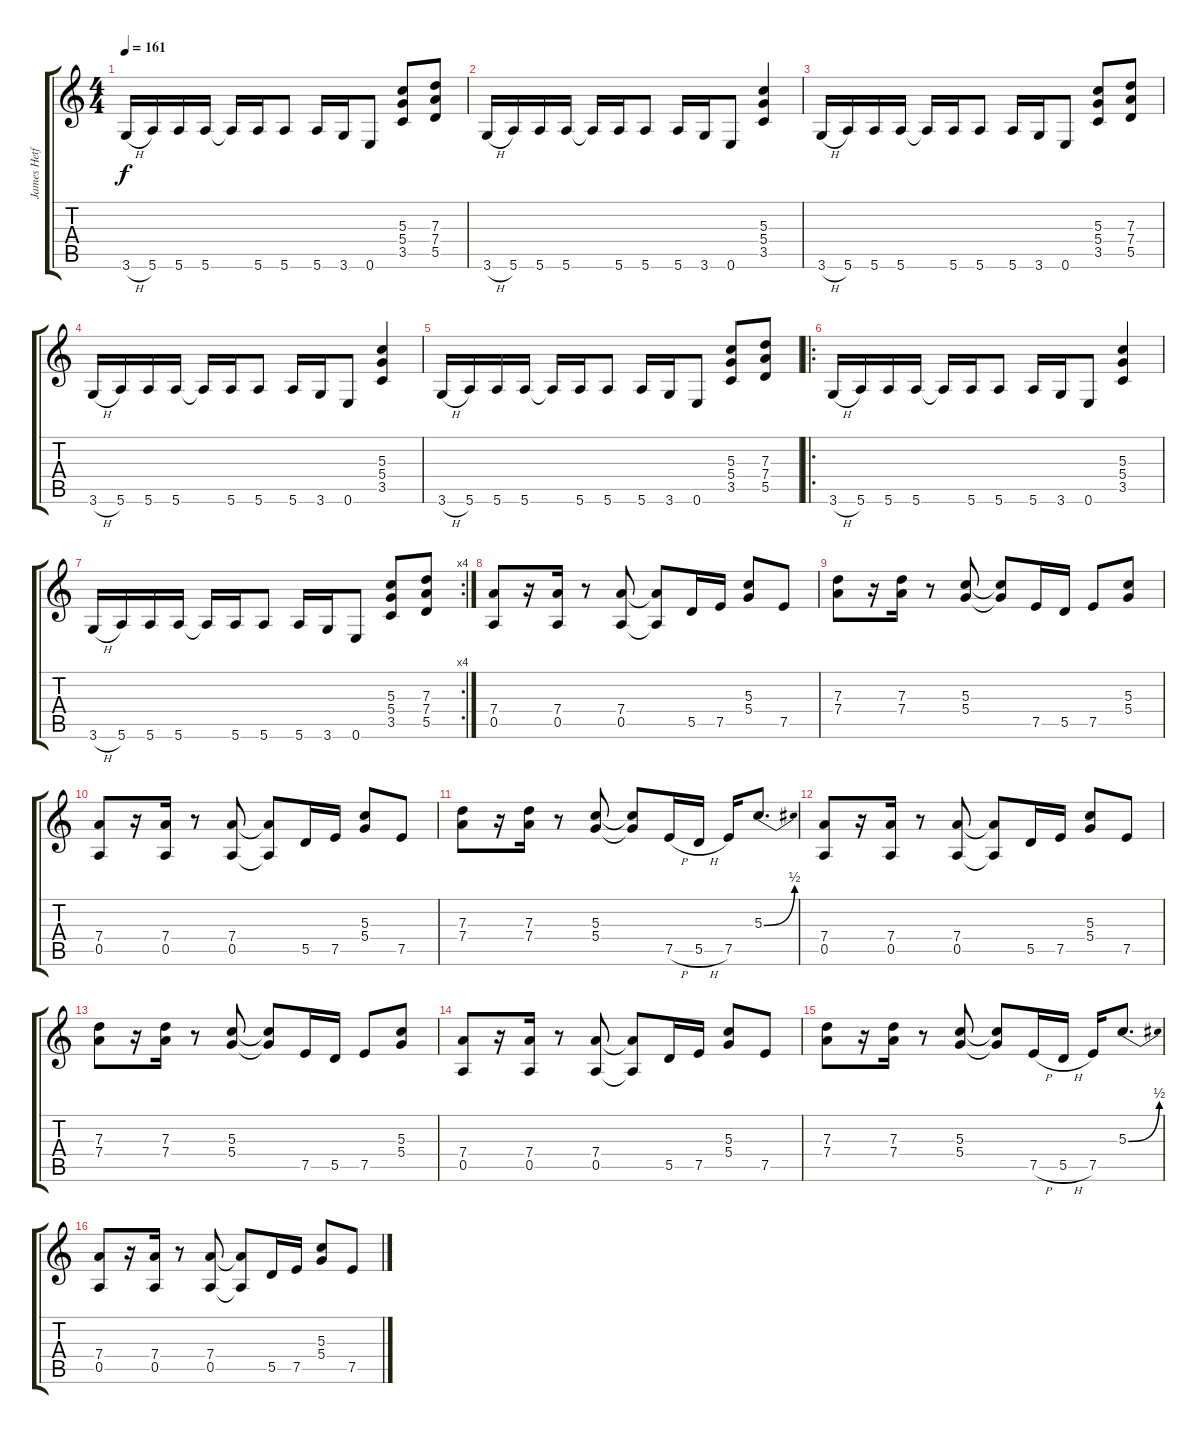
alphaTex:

\track ("James Hetfield (Ov. Gtr)" "James Hetf") {instrument distortionguitar}
\staff {score tabs}
\tuning (E4 B3 G3 D3 A2 E2) {hide}
\ts (4 4)
\tempo 161
\clef g2
\ks c
3.6{h}.16{dy f} 5.6.16 5.6.16 5.6.16 5.6{t}.16 5.6.16 5.6.8 5.6.16 3.6.16 0.6.8 (5.3 5.4 3.5).8 (7.3 7.4 5.5).8 |
3.6{h}.16 5.6.16 5.6.16 5.6.16 5.6{t}.16 5.6.16 5.6.8 5.6.16 3.6.16 0.6.8 (5.3 5.4 3.5).4 |
3.6{h}.16 5.6.16 5.6.16 5.6.16 5.6{t}.16 5.6.16 5.6.8 5.6.16 3.6.16 0.6.8 (5.3 5.4 3.5).8 (7.3 7.4 5.5).8 |
3.6{h}.16 5.6.16 5.6.16 5.6.16 5.6{t}.16 5.6.16 5.6.8 5.6.16 3.6.16 0.6.8 (5.3 5.4 3.5).4 |
3.6{h}.16 5.6.16 5.6.16 5.6.16 5.6{t}.16 5.6.16 5.6.8 5.6.16 3.6.16 0.6.8 (5.3 5.4 3.5).8 (7.3 7.4 5.5).8 |
\ro
3.6{h}.16 5.6.16 5.6.16 5.6.16 5.6{t}.16 5.6.16 5.6.8 5.6.16 3.6.16 0.6.8 (5.3 5.4 3.5).4 |
\rc 4
3.6{h}.16 5.6.16 5.6.16 5.6.16 5.6{t}.16 5.6.16 5.6.8 5.6.16 3.6.16 0.6.8 (5.3 5.4 3.5).8 (7.3 7.4 5.5).8 |
(7.4 0.5).8 r.16 (7.4 0.5).16 r.8 (7.4 0.5).8 (7.4{t} 0.5{t}).8 5.5.16 7.5.16 (5.3 5.4).8 7.5.8 |
(7.3 7.4).8 r.16 (7.3 7.4).16 r.8 (5.3 5.4).8 (5.3{t} 5.4{t}).8 7.5.16 5.5.16 7.5.8 (5.3 5.4).8 |
(7.4 0.5).8 r.16 (7.4 0.5).16 r.8 (7.4 0.5).8 (7.4{t} 0.5{t}).8 5.5.16 7.5.16 (5.3 5.4).8 7.5.8 |
(7.3 7.4).8 r.16 (7.3 7.4).16 r.8 (5.3 5.4).8 (5.3{t} 5.4{t}).8 7.5{h}.16 5.5{h}.16 7.5.16 5.3{be (bend 0 0 60 2)}.8{d} |
(7.4 0.5).8 r.16 (7.4 0.5).16 r.8 (7.4 0.5).8 (7.4{t} 0.5{t}).8 5.5.16 7.5.16 (5.3 5.4).8 7.5.8 |
(7.3 7.4).8 r.16 (7.3 7.4).16 r.8 (5.3 5.4).8 (5.3{t} 5.4{t}).8 7.5.16 5.5.16 7.5.8 (5.3 5.4).8 |
(7.4 0.5).8 r.16 (7.4 0.5).16 r.8 (7.4 0.5).8 (7.4{t} 0.5{t}).8 5.5.16 7.5.16 (5.3 5.4).8 7.5.8 |
(7.3 7.4).8 r.16 (7.3 7.4).16 r.8 (5.3 5.4).8 (5.3{t} 5.4{t}).8 7.5{h}.16 5.5{h}.16 7.5.16 5.3{be (bend 0 0 60 2)}.8{d} |
(7.4 0.5).8 r.16 (7.4 0.5).16 r.8 (7.4 0.5).8 (7.4{t} 0.5{t}).8 5.5.16 7.5.16 (5.3 5.4).8 7.5.8
